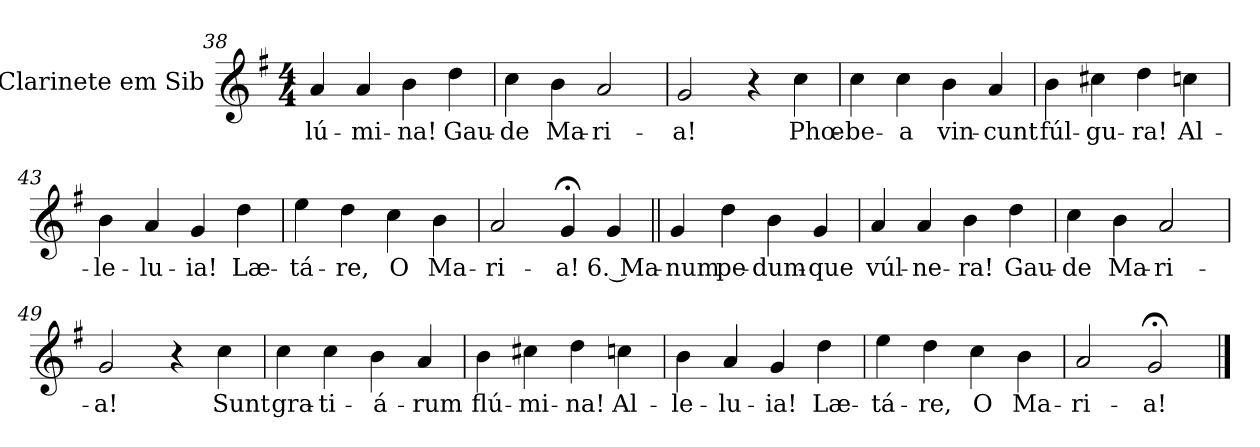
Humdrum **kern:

**kern	**text
*part1	*part1
*staff1	*staff1
*I"Clarinete em Sib	*
*I'Cl.	*
*clefG2	*
*ITrd1c2	*
*k[b-]	*
*F:	*
*M4/4	*
=38	=38
!	!LO:LY:b:color=#000000
4gi/	lú-
!	!LO:LY:b:color=#000000
4gi/	-mi-
!	!LO:LY:b:color=#000000
4ai\	-na!
!	!LO:LY:b:color=#000000
4cci\	Gau-
=39	=39
!	!LO:LY:b:color=#000000
4b-i\	-de
!	!LO:LY:b:color=#000000
4ai\	Ma-
!	!LO:LY:b:color=#000000
2gi/	-ri-
=40	=40
!	!LO:LY:b:color=#000000
2fi/	-a!
4r	.
!	!LO:LY:b:color=#000000
4b-i\	Phœ-
=41	=41
!	!LO:LY:b:color=#000000
4b-i\	-be-
!	!LO:LY:b:color=#000000
4b-i\	-a
!	!LO:LY:b:color=#000000
4ai\	vin-
!	!LO:LY:b:color=#000000
4gi/	-cunt
=42	=42
!	!LO:LY:b:color=#000000
4ai\	fúl-
!	!LO:LY:b:color=#000000
4bni\	-gu-
!	!LO:LY:b:color=#000000
4cci\	-ra!
!	!LO:LY:b:color=#000000
4b-Xi\	Al-
!!LO:LB:g=z
=43	=43
!	!LO:LY:b:color=#000000
4ai\	-le-
!	!LO:LY:b:color=#000000
4gi/	-lu-
!	!LO:LY:b:color=#000000
4fi/	-ia!
!	!LO:LY:b:color=#000000
4cci\	Læ-
=44	=44
!	!LO:LY:b:color=#000000
4ddi\	-tá-
!	!LO:LY:b:color=#000000
4cci\	-re,
!	!LO:LY:b:color=#000000
4b-i\	O
!	!LO:LY:b:color=#000000
4ai\	Ma-
=45	=45
!	!LO:LY:b:color=#000000
2gi/	-ri-
!	!LO:LY:b:color=#000000
4f;i/	-a!
!	!LO:LY:b:color=#000000
4fi/	6. Ma-
=46||	=46||
!	!LO:LY:b:color=#000000
4fi/	-num
!	!LO:LY:b:color=#000000
4cci\	pe-
!	!LO:LY:b:color=#000000
4ai\	-dum-
!	!LO:LY:b:color=#000000
4fi/	-que
=47	=47
!	!LO:LY:b:color=#000000
4gi/	vúl-
!	!LO:LY:b:color=#000000
4gi/	-ne-
!	!LO:LY:b:color=#000000
4ai\	-ra!
!	!LO:LY:b:color=#000000
4cci\	Gau-
=48	=48
!	!LO:LY:b:color=#000000
4b-i\	-de
!	!LO:LY:b:color=#000000
4ai\	Ma-
!	!LO:LY:b:color=#000000
2gi/	-ri-
!!LO:LB:g=z
=49	=49
!	!LO:LY:b:color=#000000
2fi/	-a!
4r	.
!	!LO:LY:b:color=#000000
4b-i\	Sunt
=50	=50
!	!LO:LY:b:color=#000000
4b-i\	gra-
!	!LO:LY:b:color=#000000
4b-i\	-ti-
!	!LO:LY:b:color=#000000
4ai\	-á-
!	!LO:LY:b:color=#000000
4gi/	-rum
=51	=51
!	!LO:LY:b:color=#000000
4ai\	flú-
!	!LO:LY:b:color=#000000
4bni\	-mi-
!	!LO:LY:b:color=#000000
4cci\	-na!
!	!LO:LY:b:color=#000000
4b-Xi\	Al-
=52	=52
!	!LO:LY:b:color=#000000
4ai\	-le-
!	!LO:LY:b:color=#000000
4gi/	-lu-
!	!LO:LY:b:color=#000000
4fi/	-ia!
!	!LO:LY:b:color=#000000
4cci\	Læ-
=53	=53
!	!LO:LY:b:color=#000000
4ddi\	-tá-
!	!LO:LY:b:color=#000000
4cci\	-re,
!	!LO:LY:b:color=#000000
4b-i\	O
!	!LO:LY:b:color=#000000
4ai\	Ma-
=54	=54
!	!LO:LY:b:color=#000000
2gi/	-ri-
!	!LO:LY:b:color=#000000
2f;i/	-a!
==	==
*-	*-
